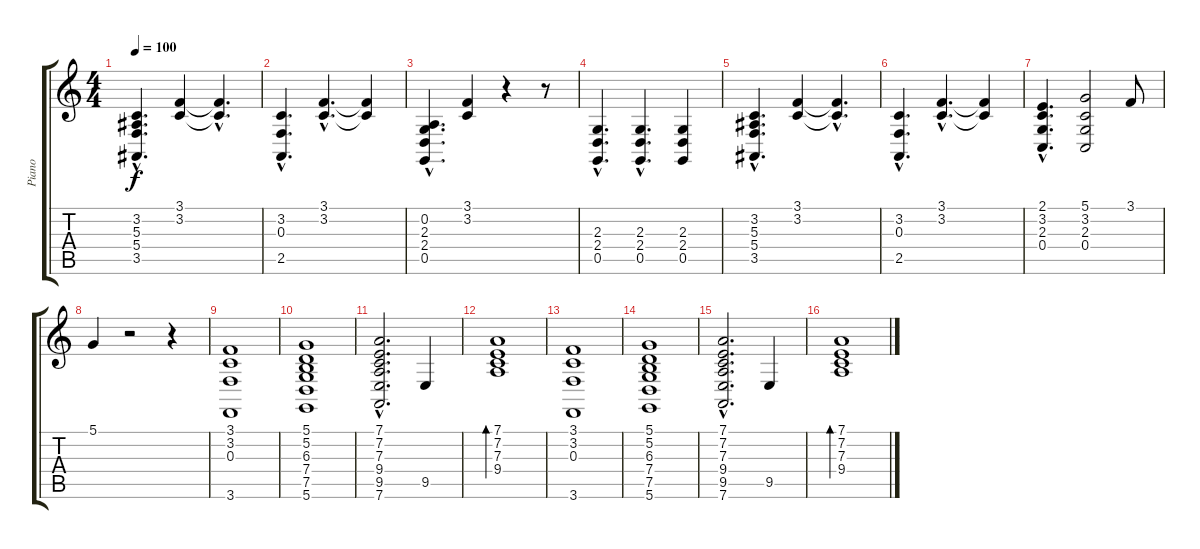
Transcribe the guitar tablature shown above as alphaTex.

\track ("Piano" "Piano") {instrument brightacousticpiano}
\staff {score tabs}
\tuning (D4 A3 F3 C3 G2 D2) {hide}
\ts (4 4)
\tempo 100
\clef g2
\ks c
(3.2{hac} 5.3{hac} 5.4{hac} 3.5{hac}).4{d dy f} (3.1 3.2).4 (3.1{hac t} 3.2{hac t}).4{d} |
(3.2{hac} 0.3{hac} 2.5{hac}).4{d} (3.1{hac} 3.2{hac}).4{d} (3.1{t} 3.2{t}).4 |
(0.2{hac} 2.3{hac} 2.4{hac} 0.5{hac}).4{d} (3.1 3.2).4 r.4 r.8 |
(2.3{hac} 2.4{hac} 0.5{hac}).4{d} (2.3{hac} 2.4{hac} 0.5{hac}).4{d} (2.3 2.4 0.5).4 |
(3.2{hac} 5.3{hac} 5.4{hac} 3.5{hac}).4{d} (3.1 3.2).4 (3.1{hac t} 3.2{hac t}).4{d} |
(3.2{hac} 0.3{hac} 2.5{hac}).4{d} (3.1{hac} 3.2{hac}).4{d} (3.1{t} 3.2{t}).4 |
(2.1{hac} 3.2{hac} 2.3{hac} 0.4{hac}).4{d} (5.1 3.2 2.3 0.4).2 3.1.8 |
5.1.4 r.2 r.4 |
(3.1 3.2 0.3 3.6).1 |
(5.1 5.2 6.3 7.4 7.5 5.6).1 |
(7.1{hac} 7.2{hac} 7.3{hac} 9.4{hac} 9.5{hac} 7.6{hac}).2{d} 9.5.4 |
(7.1 7.2 7.3 9.4).1{bd 120} |
(3.1 3.2 0.3 3.6).1 |
(5.1 5.2 6.3 7.4 7.5 5.6).1 |
(7.1{hac} 7.2{hac} 7.3{hac} 9.4{hac} 9.5{hac} 7.6{hac}).2{d} 9.5.4 |
(7.1 7.2 7.3 9.4).1{bd 120}
